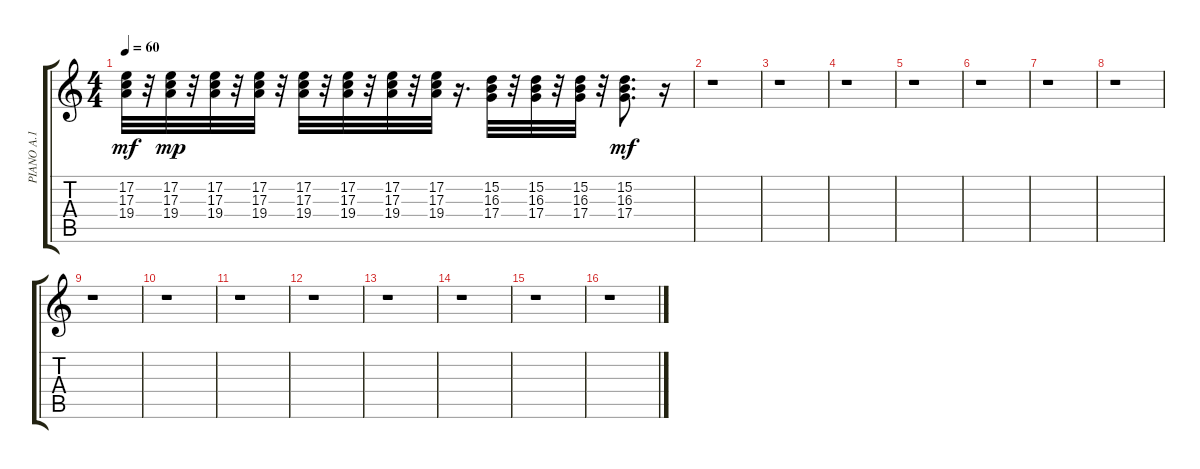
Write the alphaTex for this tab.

\track ("PIANO A.1           " "PIANO A.1 ") {instrument brightacousticpiano}
\staff {score tabs}
\tuning (E4 B3 G3 D3 A2 E2) {hide}
\ts (4 4)
\tempo 60
\clef g2
\ks c
(17.2 17.3 19.4).32{dy mf} r.32 (17.2 17.3 19.4).32{dy mp} r.32 (17.2 17.3 19.4).32 r.32 (17.2 17.3 19.4).32 r.32 (17.2 17.3 19.4).32 r.32 (17.2 17.3 19.4).32 r.32 (17.2 17.3 19.4).32 r.32 (17.2 17.3 19.4).32 r.16{d} (15.2 16.3 17.4).32 r.32 (15.2 16.3 17.4).32 r.32 (15.2 16.3 17.4).32 r.32 (15.2 16.3 17.4).8{d dy mf} r.16 |
r.1 |
r.1 |
r.1 |
r.1 |
r.1 |
r.1 |
r.1 |
r.1 |
r.1 |
r.1 |
r.1 |
r.1 |
r.1 |
r.1 |
r.1
